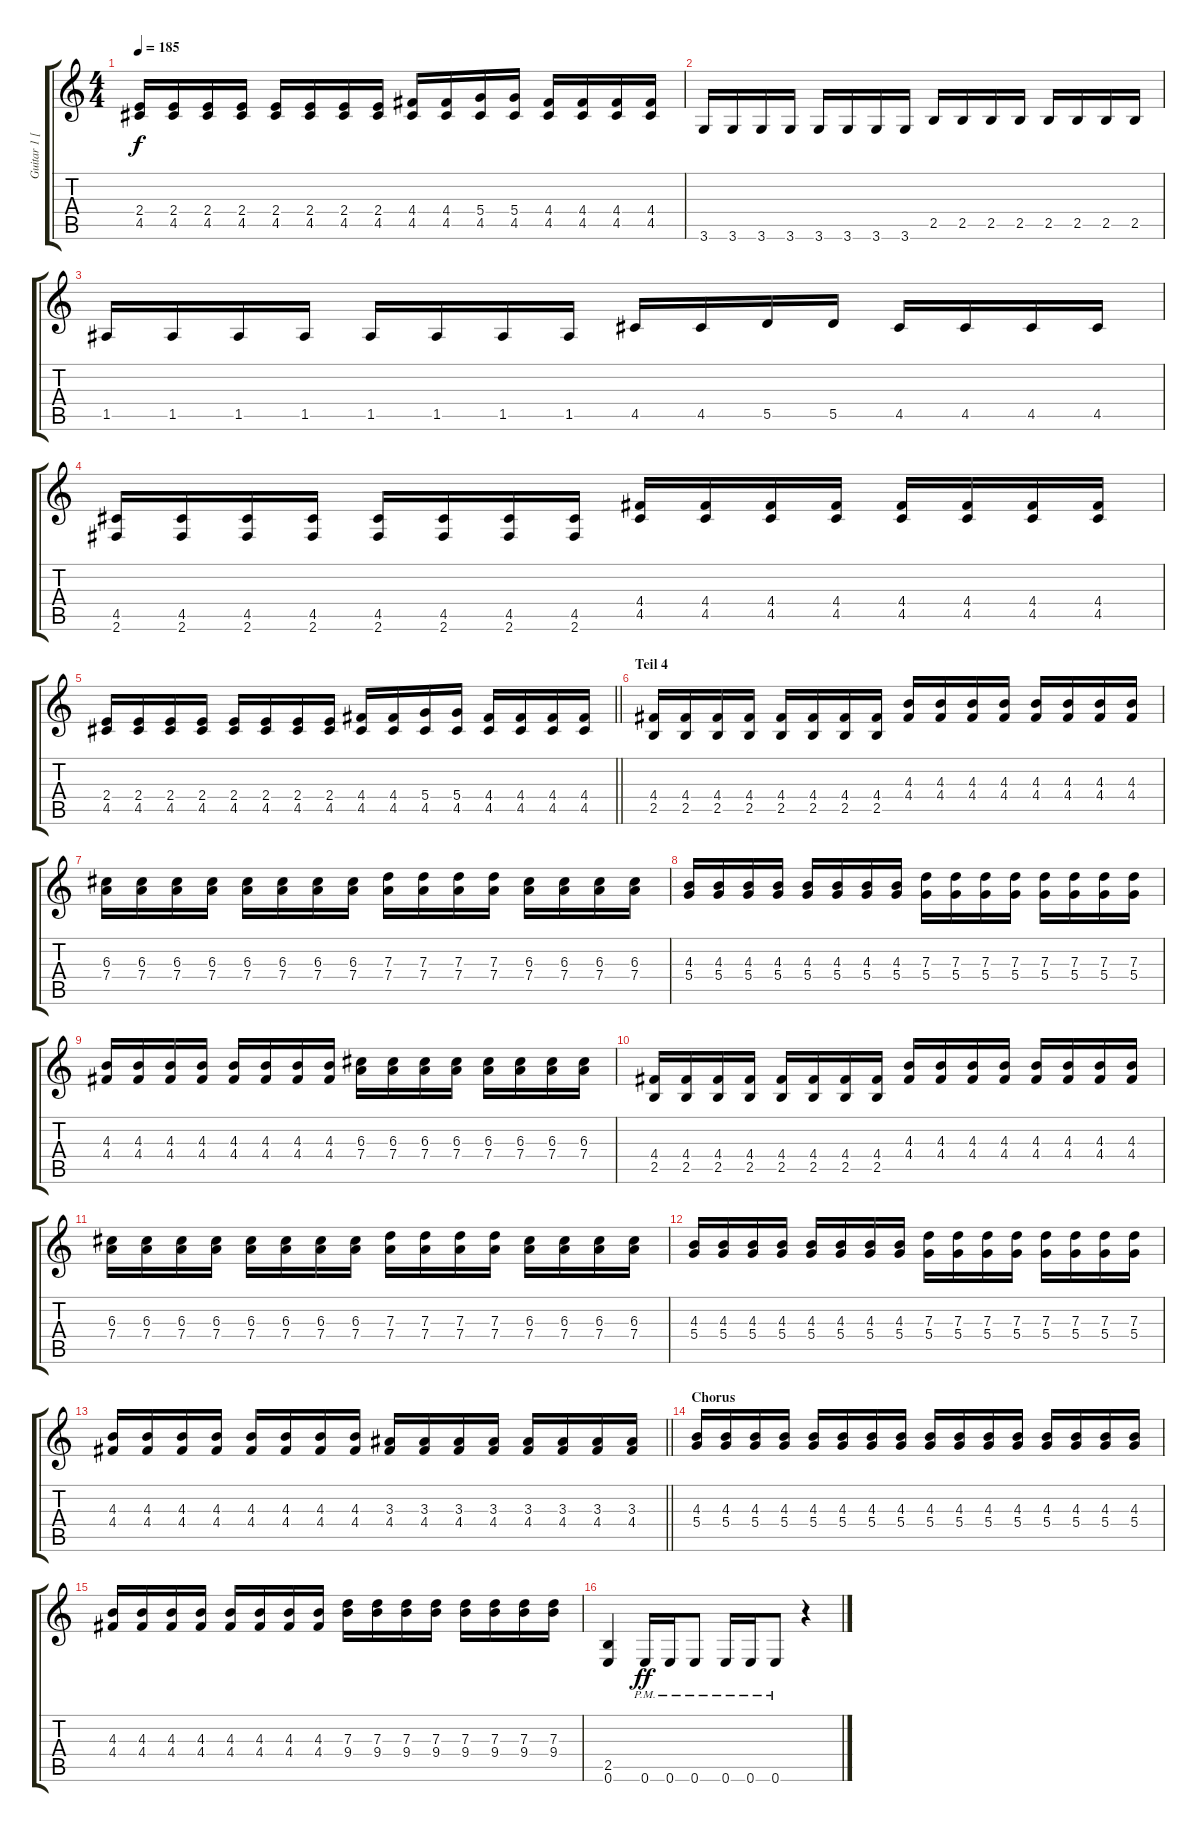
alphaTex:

\track ("Guitar 1 [Left]" "Guitar 1 [") {instrument overdrivenguitar}
\staff {score tabs}
\tuning (E4 B3 G3 D3 A2 E2) {hide}
\ts (4 4)
\tempo 185
\clef g2
\ks c
(2.4 4.5).16{dy f} (2.4 4.5).16 (2.4 4.5).16 (2.4 4.5).16 (2.4 4.5).16 (2.4 4.5).16 (2.4 4.5).16 (2.4 4.5).16 (4.4 4.5).16 (4.4 4.5).16 (5.4 4.5).16 (5.4 4.5).16 (4.4 4.5).16 (4.4 4.5).16 (4.4 4.5).16 (4.4 4.5).16 |
3.6.16 3.6.16 3.6.16 3.6.16 3.6.16 3.6.16 3.6.16 3.6.16 2.5.16 2.5.16 2.5.16 2.5.16 2.5.16 2.5.16 2.5.16 2.5.16 |
1.5.16 1.5.16 1.5.16 1.5.16 1.5.16 1.5.16 1.5.16 1.5.16 4.5.16 4.5.16 5.5.16 5.5.16 4.5.16 4.5.16 4.5.16 4.5.16 |
(4.5 2.6).16 (4.5 2.6).16 (4.5 2.6).16 (4.5 2.6).16 (4.5 2.6).16 (4.5 2.6).16 (4.5 2.6).16 (4.5 2.6).16 (4.4 4.5).16 (4.4 4.5).16 (4.4 4.5).16 (4.4 4.5).16 (4.4 4.5).16 (4.4 4.5).16 (4.4 4.5).16 (4.4 4.5).16 |
\barLineRight lightlight
(2.4 4.5).16 (2.4 4.5).16 (2.4 4.5).16 (2.4 4.5).16 (2.4 4.5).16 (2.4 4.5).16 (2.4 4.5).16 (2.4 4.5).16 (4.4 4.5).16 (4.4 4.5).16 (5.4 4.5).16 (5.4 4.5).16 (4.4 4.5).16 (4.4 4.5).16 (4.4 4.5).16 (4.4 4.5).16 |
\section ("" "Teil 4")
(4.4 2.5).16 (4.4 2.5).16 (4.4 2.5).16 (4.4 2.5).16 (4.4 2.5).16 (4.4 2.5).16 (4.4 2.5).16 (4.4 2.5).16 (4.3 4.4).16 (4.3 4.4).16 (4.3 4.4).16 (4.3 4.4).16 (4.3 4.4).16 (4.3 4.4).16 (4.3 4.4).16 (4.3 4.4).16 |
(6.3 7.4).16 (6.3 7.4).16 (6.3 7.4).16 (6.3 7.4).16 (6.3 7.4).16 (6.3 7.4).16 (6.3 7.4).16 (6.3 7.4).16 (7.3 7.4).16 (7.3 7.4).16 (7.3 7.4).16 (7.3 7.4).16 (6.3 7.4).16 (6.3 7.4).16 (6.3 7.4).16 (6.3 7.4).16 |
(4.3 5.4).16 (4.3 5.4).16 (4.3 5.4).16 (4.3 5.4).16 (4.3 5.4).16 (4.3 5.4).16 (4.3 5.4).16 (4.3 5.4).16 (7.3 5.4).16 (7.3 5.4).16 (7.3 5.4).16 (7.3 5.4).16 (7.3 5.4).16 (7.3 5.4).16 (7.3 5.4).16 (7.3 5.4).16 |
(4.3 4.4).16 (4.3 4.4).16 (4.3 4.4).16 (4.3 4.4).16 (4.3 4.4).16 (4.3 4.4).16 (4.3 4.4).16 (4.3 4.4).16 (6.3 7.4).16 (6.3 7.4).16 (6.3 7.4).16 (6.3 7.4).16 (6.3 7.4).16 (6.3 7.4).16 (6.3 7.4).16 (6.3 7.4).16 |
(4.4 2.5).16 (4.4 2.5).16 (4.4 2.5).16 (4.4 2.5).16 (4.4 2.5).16 (4.4 2.5).16 (4.4 2.5).16 (4.4 2.5).16 (4.3 4.4).16 (4.3 4.4).16 (4.3 4.4).16 (4.3 4.4).16 (4.3 4.4).16 (4.3 4.4).16 (4.3 4.4).16 (4.3 4.4).16 |
(6.3 7.4).16 (6.3 7.4).16 (6.3 7.4).16 (6.3 7.4).16 (6.3 7.4).16 (6.3 7.4).16 (6.3 7.4).16 (6.3 7.4).16 (7.3 7.4).16 (7.3 7.4).16 (7.3 7.4).16 (7.3 7.4).16 (6.3 7.4).16 (6.3 7.4).16 (6.3 7.4).16 (6.3 7.4).16 |
(4.3 5.4).16 (4.3 5.4).16 (4.3 5.4).16 (4.3 5.4).16 (4.3 5.4).16 (4.3 5.4).16 (4.3 5.4).16 (4.3 5.4).16 (7.3 5.4).16 (7.3 5.4).16 (7.3 5.4).16 (7.3 5.4).16 (7.3 5.4).16 (7.3 5.4).16 (7.3 5.4).16 (7.3 5.4).16 |
\barLineRight lightlight
(4.3 4.4).16 (4.3 4.4).16 (4.3 4.4).16 (4.3 4.4).16 (4.3 4.4).16 (4.3 4.4).16 (4.3 4.4).16 (4.3 4.4).16 (3.3 4.4).16 (3.3 4.4).16 (3.3 4.4).16 (3.3 4.4).16 (3.3 4.4).16 (3.3 4.4).16 (3.3 4.4).16 (3.3 4.4).16 |
\section ("" "Chorus")
(4.3 5.4).16 (4.3 5.4).16 (4.3 5.4).16 (4.3 5.4).16 (4.3 5.4).16 (4.3 5.4).16 (4.3 5.4).16 (4.3 5.4).16 (4.3 5.4).16 (4.3 5.4).16 (4.3 5.4).16 (4.3 5.4).16 (4.3 5.4).16 (4.3 5.4).16 (4.3 5.4).16 (4.3 5.4).16 |
(4.3 4.4).16 (4.3 4.4).16 (4.3 4.4).16 (4.3 4.4).16 (4.3 4.4).16 (4.3 4.4).16 (4.3 4.4).16 (4.3 4.4).16 (7.3 9.4).16 (7.3 9.4).16 (7.3 9.4).16 (7.3 9.4).16 (7.3 9.4).16 (7.3 9.4).16 (7.3 9.4).16 (7.3 9.4).16 |
(2.5 0.6).4 0.6{pm}.16{dy ff} 0.6{pm}.16 0.6{pm}.8 0.6{pm}.16 0.6{pm}.16 0.6{pm}.8 r.4
